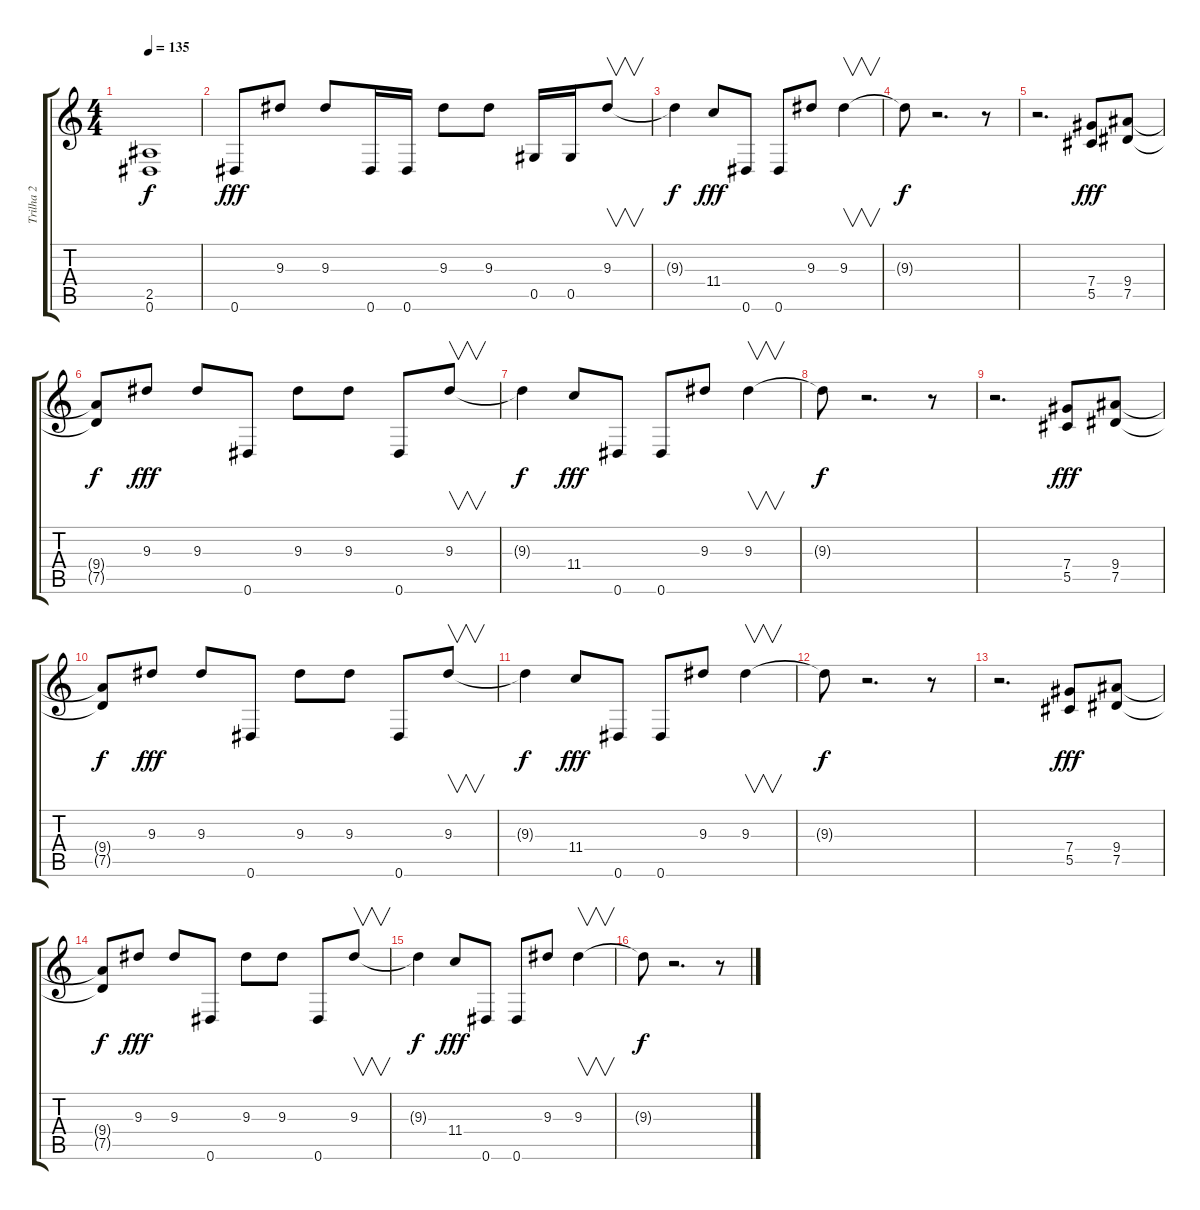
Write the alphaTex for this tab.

\track ("Trilha 2" "Trilha 2") {instrument overdrivenguitar}
\staff {score tabs}
\tuning (Eb4 Bb3 Gb3 Db3 Ab2 Eb2) {hide}
\ts (4 4)
\tempo 135
\clef g2
\ks c
(2.5{t} 0.6{t}).1{dy f} |
0.6.8{dy fff} 9.3.8 9.3.8 0.6.16 0.6.16 9.3.8 9.3.8 0.5.16 0.5.16 9.3.8{v} |
9.3{t}.4{dy f} 11.4.8{dy fff} 0.6.8 0.6.8 9.3.8 9.3.4{v} |
9.3{t}.8{dy f} r.2{d} r.8 |
r.2{d} (7.4 5.5).8{dy fff} (9.4 7.5).8 |
(9.4{t} 7.5{t}).8{dy f} 9.3.8{dy fff} 9.3.8 0.6.8 9.3.8 9.3.8 0.6.8 9.3.8{v} |
9.3{t}.4{dy f} 11.4.8{dy fff} 0.6.8 0.6.8 9.3.8 9.3.4{v} |
9.3{t}.8{dy f} r.2{d} r.8 |
r.2{d} (7.4 5.5).8{dy fff} (9.4 7.5).8 |
(9.4{t} 7.5{t}).8{dy f} 9.3.8{dy fff} 9.3.8 0.6.8 9.3.8 9.3.8 0.6.8 9.3.8{v} |
9.3{t}.4{dy f} 11.4.8{dy fff} 0.6.8 0.6.8 9.3.8 9.3.4{v} |
9.3{t}.8{dy f} r.2{d} r.8 |
r.2{d} (7.4 5.5).8{dy fff} (9.4 7.5).8 |
(9.4{t} 7.5{t}).8{dy f} 9.3.8{dy fff} 9.3.8 0.6.8 9.3.8 9.3.8 0.6.8 9.3.8{v} |
9.3{t}.4{dy f} 11.4.8{dy fff} 0.6.8 0.6.8 9.3.8 9.3.4{v} |
9.3{t}.8{dy f} r.2{d} r.8
